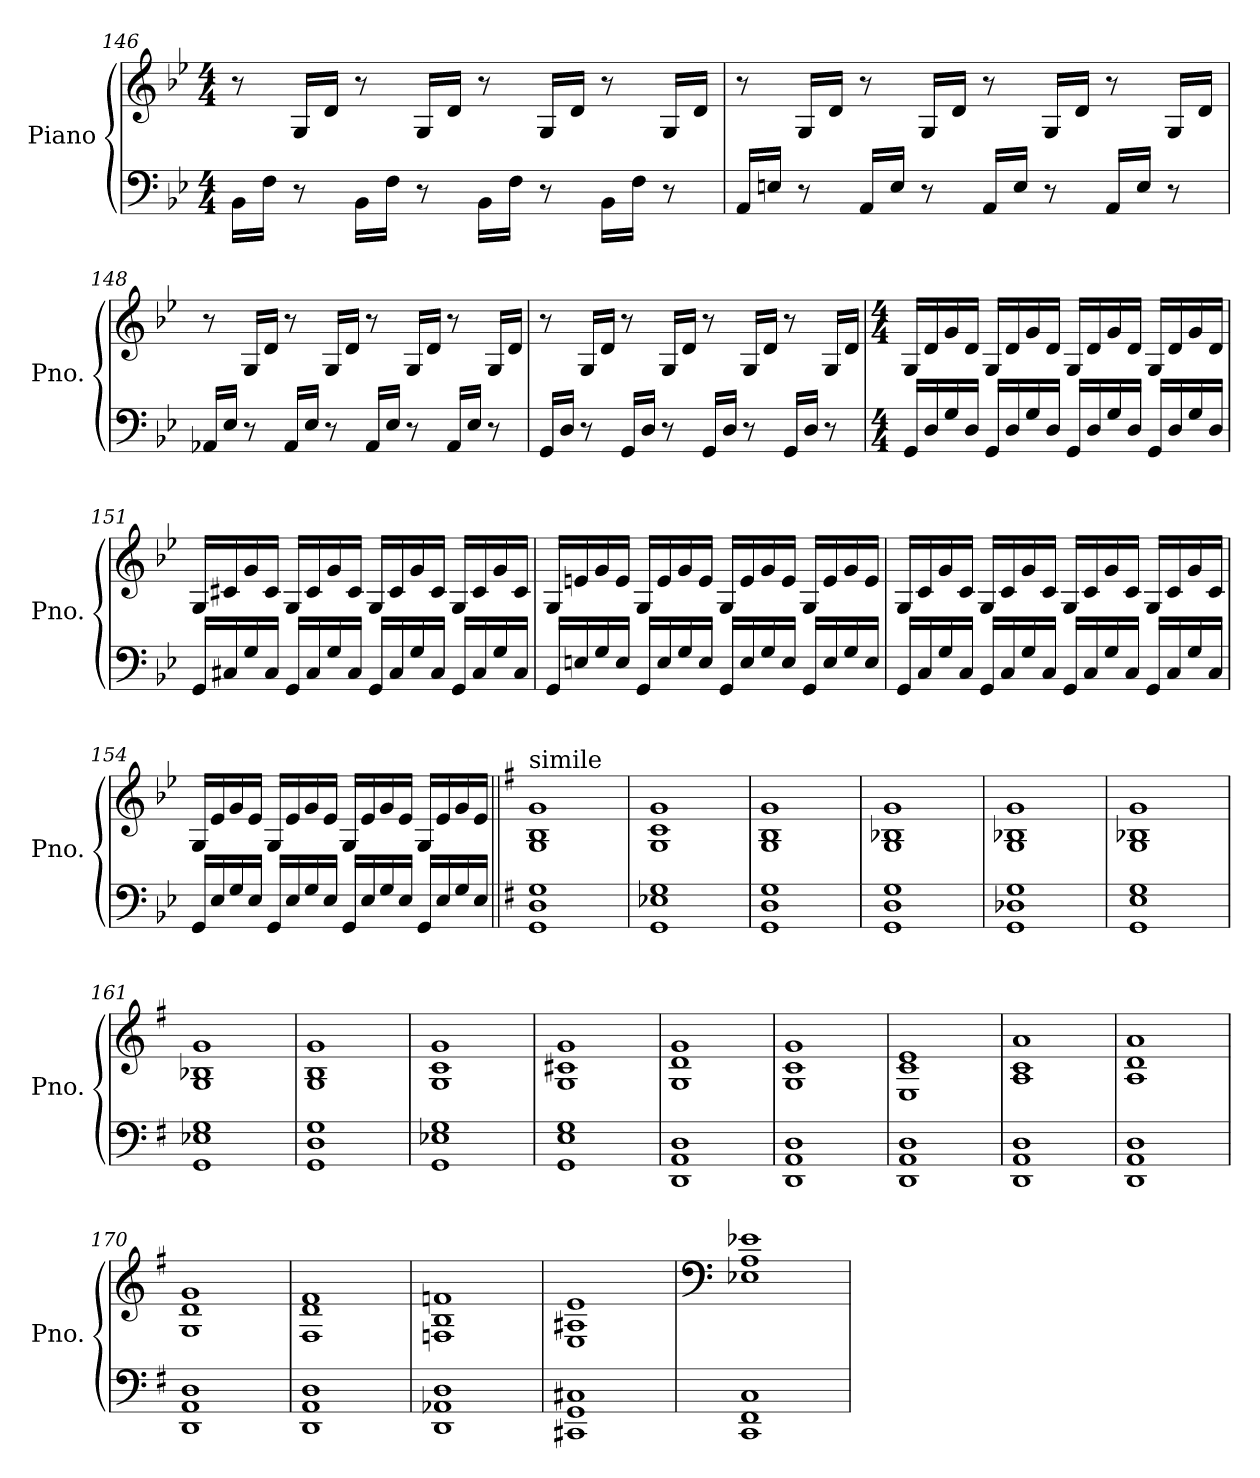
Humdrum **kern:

**kern	**kern
*part1	*part1
*staff2	*staff1
*I"Piano	*
*I'Pno.	*
!!LO:LB:g=z
*clefF4	*clefG2
*k[b-e-]	*k[b-e-]
*M4/4	*M4/4
=146	=146
16BB-\LL	8r
16F\JJ	.
8r	16G/LL
.	16d/JJ
16BB-\LL	8r
16F\JJ	.
8r	16G/LL
.	16d/JJ
16BB-\LL	8r
16F\JJ	.
8r	16G/LL
.	16d/JJ
16BB-\LL	8r
16F\JJ	.
8r	16G/LL
.	16d/JJ
=147	=147
16AA/LL	8r
16En/JJ	.
8r	16G/LL
.	16d/JJ
16AA/LL	8r
16E/JJ	.
8r	16G/LL
.	16d/JJ
16AA/LL	8r
16E/JJ	.
8r	16G/LL
.	16d/JJ
16AA/LL	8r
16E/JJ	.
8r	16G/LL
.	16d/JJ
=148	=148
16AA-X/LL	8r
16E-/JJ	.
8r	16G/LL
.	16d/JJ
16AA-/LL	8r
16E-/JJ	.
8r	16G/LL
.	16d/JJ
16AA-/LL	8r
16E-/JJ	.
8r	16G/LL
.	16d/JJ
16AA-/LL	8r
16E-/JJ	.
8r	16G/LL
.	16d/JJ
!!LO:LB:g=z
=149	=149
16GG/LL	8r
16D/JJ	.
8r	16G/LL
.	16d/JJ
16GG/LL	8r
16D/JJ	.
8r	16G/LL
.	16d/JJ
16GG/LL	8r
16D/JJ	.
8r	16G/LL
.	16d/JJ
16GG/LL	8r
16D/JJ	.
8r	16G/LL
.	16d/JJ
=150	=150
*M4/4	*M4/4
16GG/LL	16G/LL
16D/	16d/
16G/	16g/
16D/JJ	16d/JJ
16GG/LL	16G/LL
16D/	16d/
16G/	16g/
16D/JJ	16d/JJ
16GG/LL	16G/LL
16D/	16d/
16G/	16g/
16D/JJ	16d/JJ
16GG/LL	16G/LL
16D/	16d/
16G/	16g/
16D/JJ	16d/JJ
=151	=151
16GG/LL	16G/LL
16C#X/	16c#X/
16G/	16g/
16C#/JJ	16c#/JJ
16GG/LL	16G/LL
16C#/	16c#/
16G/	16g/
16C#/JJ	16c#/JJ
16GG/LL	16G/LL
16C#/	16c#/
16G/	16g/
16C#/JJ	16c#/JJ
16GG/LL	16G/LL
16C#/	16c#/
16G/	16g/
16C#/JJ	16c#/JJ
!!LO:PB:g=z
=152	=152
16GG/LL	16G/LL
16En/	16en/
16G/	16g/
16E/JJ	16e/JJ
16GG/LL	16G/LL
16E/	16e/
16G/	16g/
16E/JJ	16e/JJ
16GG/LL	16G/LL
16E/	16e/
16G/	16g/
16E/JJ	16e/JJ
16GG/LL	16G/LL
16E/	16e/
16G/	16g/
16E/JJ	16e/JJ
=153	=153
16GG/LL	16G/LL
16C/	16c/
16G/	16g/
16C/JJ	16c/JJ
16GG/LL	16G/LL
16C/	16c/
16G/	16g/
16C/JJ	16c/JJ
16GG/LL	16G/LL
16C/	16c/
16G/	16g/
16C/JJ	16c/JJ
16GG/LL	16G/LL
16C/	16c/
16G/	16g/
16C/JJ	16c/JJ
=154	=154
16GG/LL	16G/LL
16E-/	16e-/
16G/	16g/
16E-/JJ	16e-/JJ
16GG/LL	16G/LL
16E-/	16e-/
16G/	16g/
16E-/JJ	16e-/JJ
16GG/LL	16G/LL
16E-/	16e-/
16G/	16g/
16E-/JJ	16e-/JJ
16GG/LL	16G/LL
16E-/	16e-/
16G/	16g/
16E-/JJ	16e-/JJ
!!LO:LB:g=z
=155||	=155||
*k[f#]	*k[f#]
!	!LO:TX:a:t=simile
1GG 1D 1G	1G 1B 1g
=156	=156
1GG 1E-X 1G	1G 1c 1g
=157	=157
1GG 1D 1G	1G 1B 1g
=158	=158
1GG 1D 1G	1G 1B-X 1g
=159	=159
1GG 1D-X 1G	1G 1B-X 1g
=160	=160
1GG 1E 1G	1G 1B-X 1g
=161	=161
1GG 1E-X 1G	1G 1B-X 1g
=162	=162
1GG 1D 1G	1G 1B 1g
=163	=163
1GG 1E-X 1G	1G 1c 1g
=164	=164
1GG 1E 1G	1G 1c#X 1g
=165	=165
1DD 1AA 1D	1G 1d 1g
=166	=166
1DD 1AA 1D	1G 1c 1g
=167	=167
1DD 1AA 1D	1E 1c 1e
=168	=168
1DD 1AA 1D	1A 1c 1a
=169	=169
1DD 1AA 1D	1A 1d 1a
=170	=170
1DD 1AA 1D	1G 1d 1g
=171	=171
1DD 1AA 1D	1F# 1d 1f#
=172	=172
1DD 1AA-X 1D	1Fn 1B 1fn
=173	=173
1CC#X 1GG 1C#X	1E 1A#X 1e
=174	=174
*	*clefF4
1CC 1FF# 1C	1E-X 1A 1e-X
=	=
*-	*-
